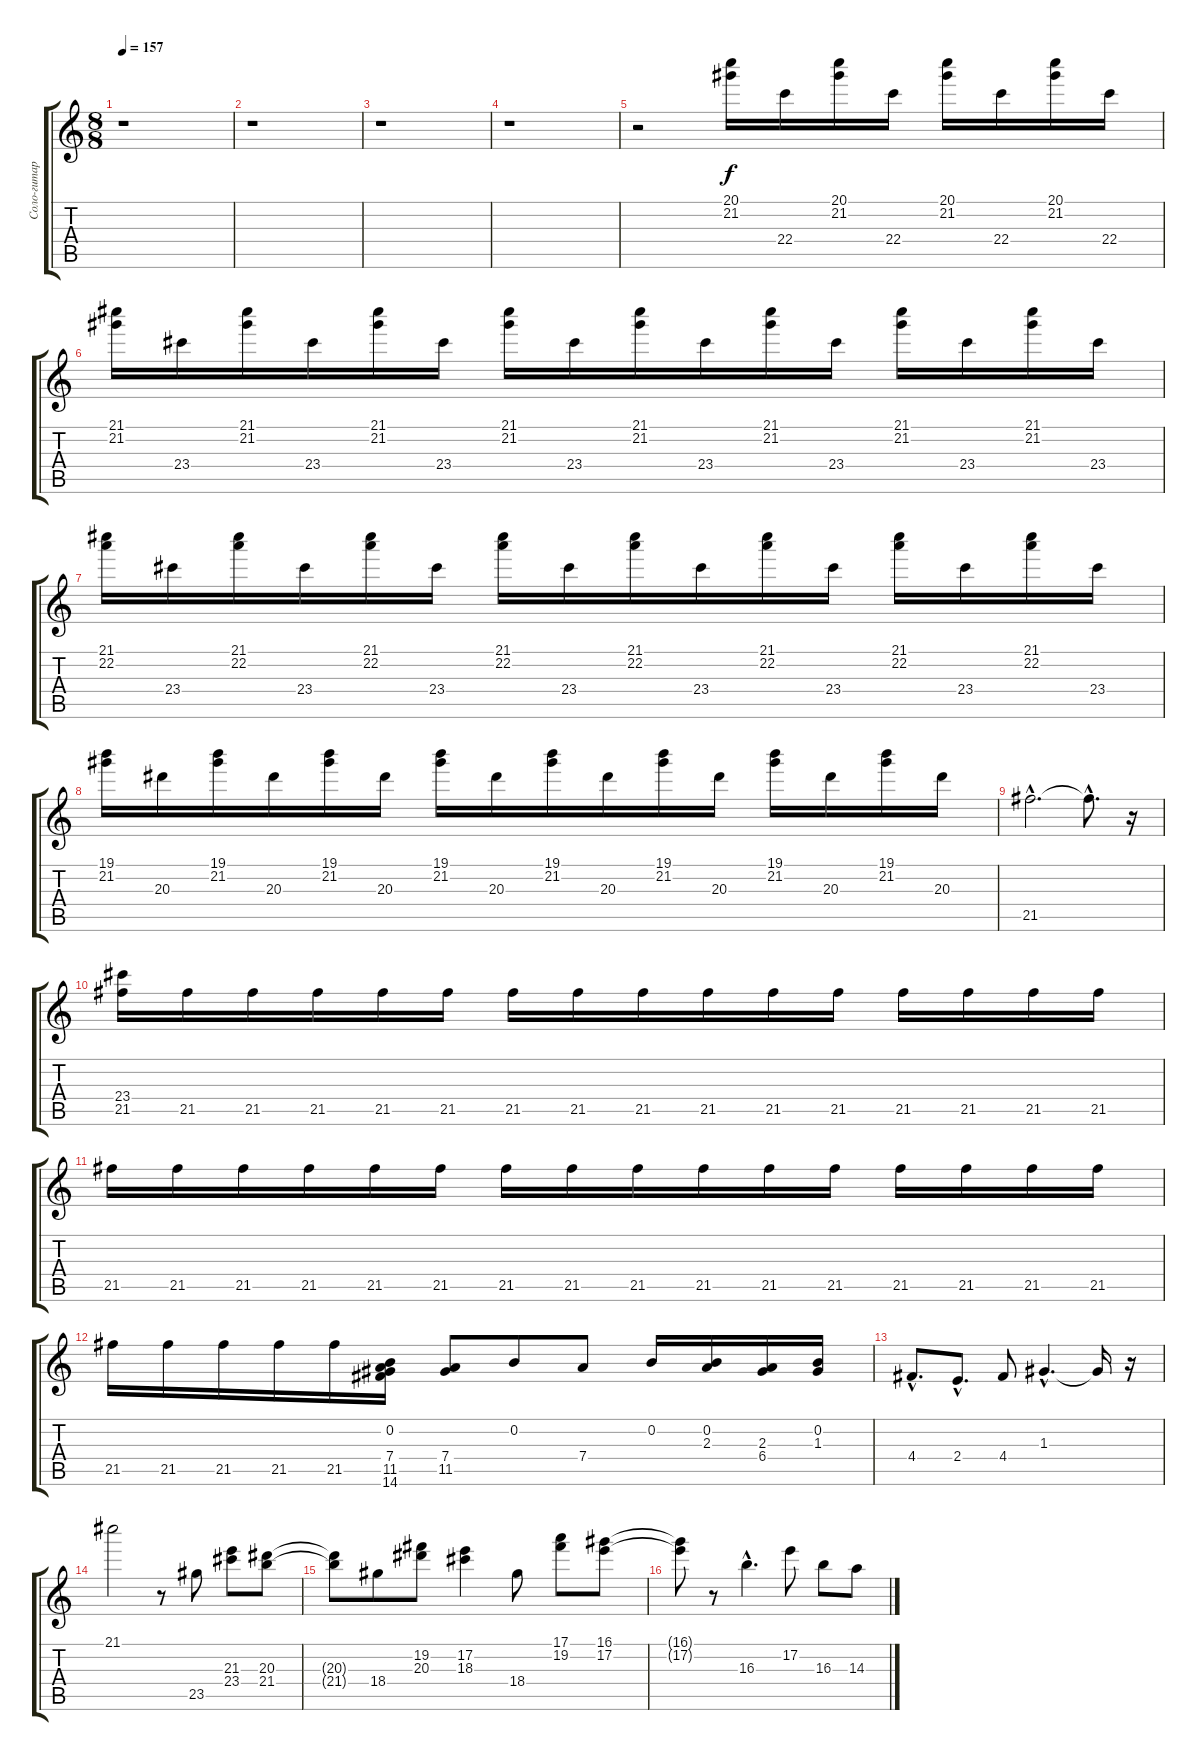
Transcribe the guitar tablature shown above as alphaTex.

\track ("Соло-гитара" "Соло-гитар") {instrument overdrivenguitar}
\staff {score tabs}
\tuning (E4 B3 G3 D3 A2 E2) {hide}
\ts (8 8)
\tempo 157
\clef g2
\ks c
r.1{dy f} |
r.1 |
r.1 |
r.1 |
r.2 (20.1 21.2).16 22.4.16 (20.1 21.2).16 22.4.16 (20.1 21.2).16 22.4.16 (20.1 21.2).16 22.4.16 |
(21.1 21.2).16 23.4.16 (21.1 21.2).16 23.4.16 (21.1 21.2).16 23.4.16 (21.1 21.2).16 23.4.16 (21.1 21.2).16 23.4.16 (21.1 21.2).16 23.4.16 (21.1 21.2).16 23.4.16 (21.1 21.2).16 23.4.16 |
(21.1 22.2).16 23.4.16 (21.1 22.2).16 23.4.16 (21.1 22.2).16 23.4.16 (21.1 22.2).16 23.4.16 (21.1 22.2).16 23.4.16 (21.1 22.2).16 23.4.16 (21.1 22.2).16 23.4.16 (21.1 22.2).16 23.4.16 |
(19.1 21.2).16 20.3.16 (19.1 21.2).16 20.3.16 (19.1 21.2).16 20.3.16 (19.1 21.2).16 20.3.16 (19.1 21.2).16 20.3.16 (19.1 21.2).16 20.3.16 (19.1 21.2).16 20.3.16 (19.1 21.2).16 20.3.16 |
21.5{hac}.2{d} 21.5{hac t}.8{d} r.16 |
(23.4 21.5).16 21.5.16 21.5.16 21.5.16 21.5.16 21.5.16 21.5.16 21.5.16 21.5.16 21.5.16 21.5.16 21.5.16 21.5.16 21.5.16 21.5.16 21.5.16 |
21.5.16 21.5.16 21.5.16 21.5.16 21.5.16 21.5.16 21.5.16 21.5.16 21.5.16 21.5.16 21.5.16 21.5.16 21.5.16 21.5.16 21.5.16 21.5.16 |
21.5.16 21.5.16 21.5.16 21.5.16 21.5.16 (0.2 7.4 11.5 14.6).16 (7.4 11.5).8 0.2.8 7.4.8 0.2.16 (0.2 2.3).16 (2.3 6.4).16 (0.2 1.3).16 |
4.4{hac}.8{d} 2.4{hac}.8{d} 4.4.8 1.3{hac}.4{d} 1.3{t}.16 r.16 |
21.1.2 r.8 23.5.8 (21.3 23.4).8 (20.3 21.4).8 |
(20.3{t} 21.4{t}).8 18.4.8 (19.2 20.3).8 (17.2 18.3).4 18.4.8 (17.1 19.2).8 (16.1 17.2).8 |
(16.1{t} 17.2{t}).8 r.8 16.3{hac}.4{d} 17.2.8 16.3.8 14.3.8
